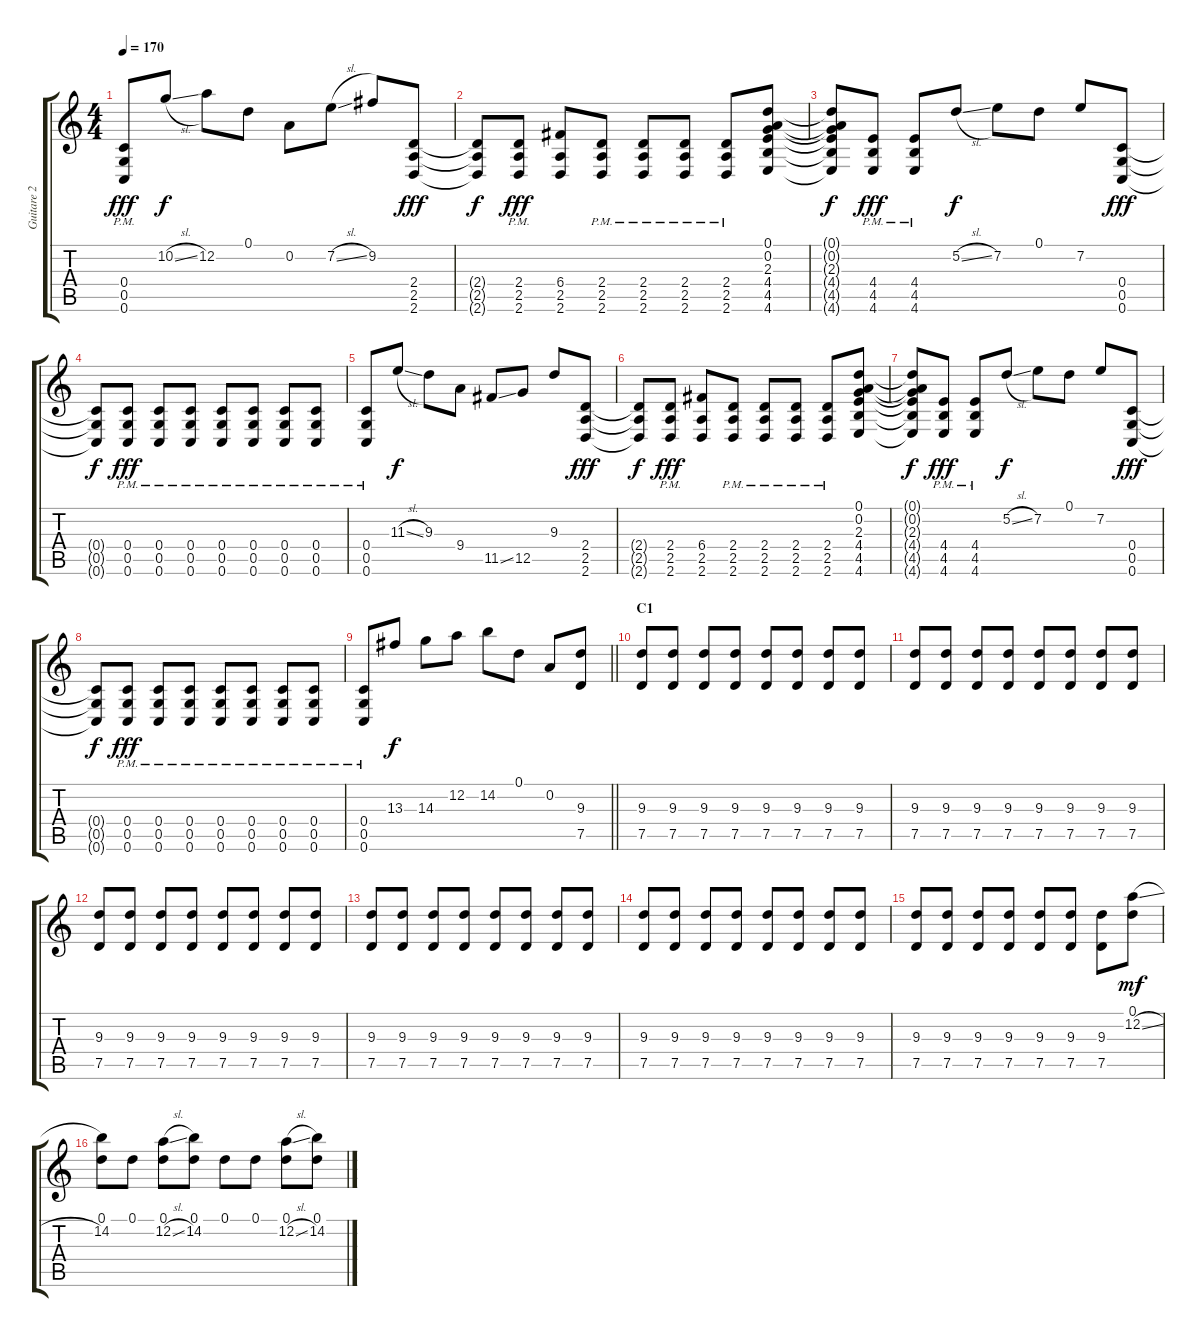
\track ("Guitare 2" "Guitare 2") {instrument overdrivenguitar}
\staff {score tabs}
\tuning (D4 A3 F3 C3 G2 C2) {hide}
\ts (4 4)
\tempo 170
\clef g2
\ks c
(0.4{pm} 0.5{pm} 0.6{pm}).8{dy fff} 10.2{sl}.8{dy f} 12.2.8 0.1.8 0.2.8 7.2{sl}.8 9.2.8 (2.4 2.5 2.6).8{dy fff} |
(2.4{t} 2.5{t} 2.6{t}).8{dy f} (2.4{pm} 2.5{pm} 2.6{pm}).8{dy fff} (6.4 2.5 2.6).8 (2.4{pm} 2.5{pm} 2.6{pm}).8 (2.4{pm} 2.5{pm} 2.6{pm}).8 (2.4{pm} 2.5{pm} 2.6{pm}).8 (2.4{pm} 2.5{pm} 2.6{pm}).8 (0.1 0.2 2.3 4.4 4.5 4.6).8 |
(0.1{t} 0.2{t} 2.3{t} 4.4{t} 4.5{t} 4.6{t}).8{dy f} (4.4{pm} 4.5{pm} 4.6{pm}).8{dy fff} (4.4{pm} 4.5{pm} 4.6{pm}).8 5.2{sl}.8{dy f} 7.2.8 0.1.8 7.2.8 (0.4 0.5 0.6).8{dy fff} |
(0.4{t} 0.5{t} 0.6{t}).8{dy f} (0.4{pm} 0.5{pm} 0.6{pm}).8{dy fff} (0.4{pm} 0.5{pm} 0.6{pm}).8 (0.4{pm} 0.5{pm} 0.6{pm}).8 (0.4{pm} 0.5{pm} 0.6{pm}).8 (0.4{pm} 0.5{pm} 0.6{pm}).8 (0.4{pm} 0.5{pm} 0.6{pm}).8 (0.4{pm} 0.5{pm} 0.6{pm}).8 |
(0.4{pm} 0.5{pm} 0.6{pm}).8 11.3{sl}.8{dy f} 9.3.8 9.4.8 11.5{ss}.8 12.5.8 9.3.8 (2.4 2.5 2.6).8{dy fff} |
(2.4{t} 2.5{t} 2.6{t}).8{dy f} (2.4{pm} 2.5{pm} 2.6{pm}).8{dy fff} (6.4 2.5 2.6).8 (2.4{pm} 2.5{pm} 2.6{pm}).8 (2.4{pm} 2.5{pm} 2.6{pm}).8 (2.4{pm} 2.5{pm} 2.6{pm}).8 (2.4{pm} 2.5{pm} 2.6{pm}).8 (0.1 0.2 2.3 4.4 4.5 4.6).8 |
(0.1{t} 0.2{t} 2.3{t} 4.4{t} 4.5{t} 4.6{t}).8{dy f} (4.4{pm} 4.5{pm} 4.6{pm}).8{dy fff} (4.4{pm} 4.5{pm} 4.6{pm}).8 5.2{sl}.8{dy f} 7.2.8 0.1.8 7.2.8 (0.4 0.5 0.6).8{dy fff} |
(0.4{t} 0.5{t} 0.6{t}).8{dy f} (0.4{pm} 0.5{pm} 0.6{pm}).8{dy fff} (0.4{pm} 0.5{pm} 0.6{pm}).8 (0.4{pm} 0.5{pm} 0.6{pm}).8 (0.4{pm} 0.5{pm} 0.6{pm}).8 (0.4{pm} 0.5{pm} 0.6{pm}).8 (0.4{pm} 0.5{pm} 0.6{pm}).8 (0.4{pm} 0.5{pm} 0.6{pm}).8 |
\barLineRight lightlight
(0.4{pm} 0.5{pm} 0.6{pm}).8 13.3.8{dy f} 14.3.8 12.2.8 14.2.8 0.1.8 0.2.8 (9.3 7.5).8{volume 11 balance 8} |
\section ("" "C1")
(9.3 7.5).8 (9.3 7.5).8 (9.3 7.5).8 (9.3 7.5).8 (9.3 7.5).8 (9.3 7.5).8 (9.3 7.5).8 (9.3 7.5).8 |
(9.3 7.5).8 (9.3 7.5).8 (9.3 7.5).8 (9.3 7.5).8 (9.3 7.5).8 (9.3 7.5).8 (9.3 7.5).8 (9.3 7.5).8 |
(9.3 7.5).8 (9.3 7.5).8 (9.3 7.5).8 (9.3 7.5).8 (9.3 7.5).8 (9.3 7.5).8 (9.3 7.5).8 (9.3 7.5).8 |
(9.3 7.5).8 (9.3 7.5).8 (9.3 7.5).8 (9.3 7.5).8 (9.3 7.5).8 (9.3 7.5).8 (9.3 7.5).8 (9.3 7.5).8 |
(9.3 7.5).8 (9.3 7.5).8 (9.3 7.5).8 (9.3 7.5).8 (9.3 7.5).8 (9.3 7.5).8 (9.3 7.5).8 (9.3 7.5).8 |
(9.3 7.5).8 (9.3 7.5).8 (9.3 7.5).8 (9.3 7.5).8 (9.3 7.5).8 (9.3 7.5).8 (9.3 7.5).8 (0.1 12.2{sl}).8{dy mf} |
(0.1 14.2).8 0.1.8 (0.1 12.2{sl}).8 (0.1 14.2).8 0.1.8 0.1.8 (0.1 12.2{sl}).8 (0.1 14.2).8
